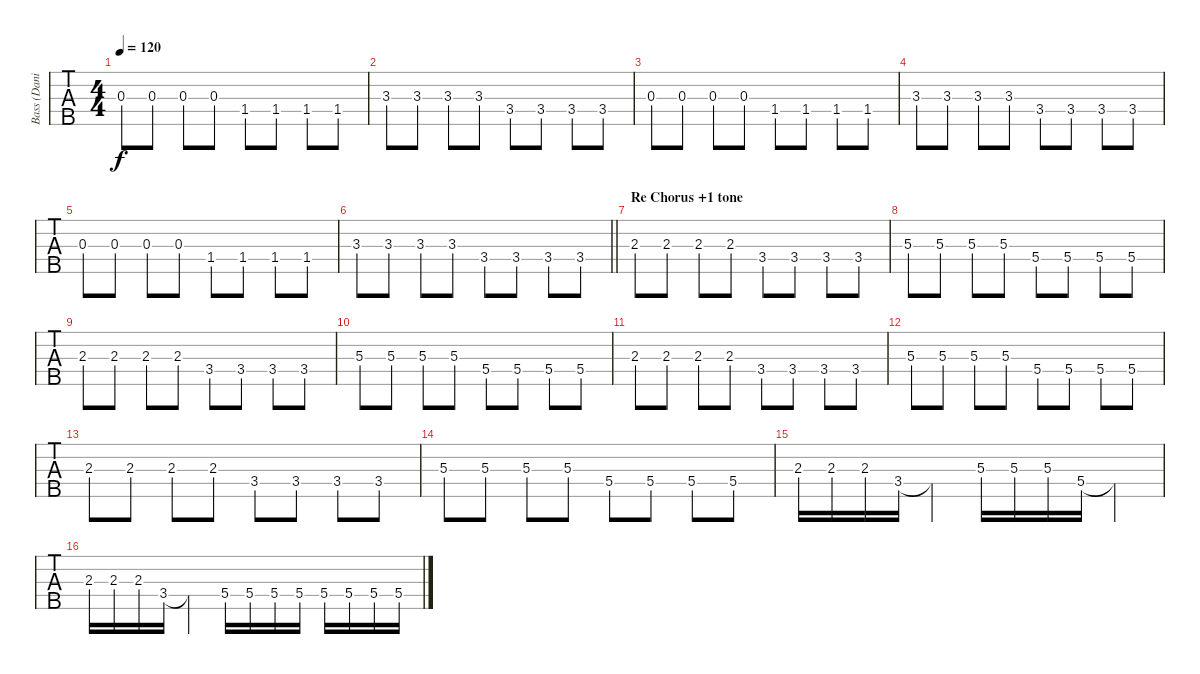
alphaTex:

\track ("Bass (Dani Fernandez)" "Bass (Dani") {instrument electricbassfinger}
\staff {tabs}
\tuning (Gb2 Db2 Ab1 Eb1 Bb0) {hide}
\ts (4 4)
\tempo 120
\clef f4
\ks c
0.3.8{dy f} 0.3.8 0.3.8 0.3.8 1.4.8 1.4.8 1.4.8 1.4.8 |
3.3.8 3.3.8 3.3.8 3.3.8 3.4.8 3.4.8 3.4.8 3.4.8 |
0.3.8 0.3.8 0.3.8 0.3.8 1.4.8 1.4.8 1.4.8 1.4.8 |
3.3.8 3.3.8 3.3.8 3.3.8 3.4.8 3.4.8 3.4.8 3.4.8 |
0.3.8 0.3.8 0.3.8 0.3.8 1.4.8 1.4.8 1.4.8 1.4.8 |
\barLineRight lightlight
3.3.8 3.3.8 3.3.8 3.3.8 3.4.8 3.4.8 3.4.8 3.4.8 |
\section ("" "Re Chorus +1 tone")
\ks d
2.3.8 2.3.8 2.3.8 2.3.8 3.4.8 3.4.8 3.4.8 3.4.8 |
5.3.8 5.3.8 5.3.8 5.3.8 5.4.8 5.4.8 5.4.8 5.4.8 |
2.3.8 2.3.8 2.3.8 2.3.8 3.4.8 3.4.8 3.4.8 3.4.8 |
5.3.8 5.3.8 5.3.8 5.3.8 5.4.8 5.4.8 5.4.8 5.4.8 |
2.3.8 2.3.8 2.3.8 2.3.8 3.4.8 3.4.8 3.4.8 3.4.8 |
5.3.8 5.3.8 5.3.8 5.3.8 5.4.8 5.4.8 5.4.8 5.4.8 |
2.3.8 2.3.8 2.3.8 2.3.8 3.4.8 3.4.8 3.4.8 3.4.8 |
5.3.8 5.3.8 5.3.8 5.3.8 5.4.8 5.4.8 5.4.8 5.4.8 |
2.3.16 2.3.16 2.3.16 3.4.16 3.4{t}.4 5.3.16 5.3.16 5.3.16 5.4.16 5.4{t}.4 |
2.3.16 2.3.16 2.3.16 3.4.16 3.4{t}.4 5.4.16 5.4.16 5.4.16 5.4.16 5.4.16 5.4.16 5.4.16 5.4.16
